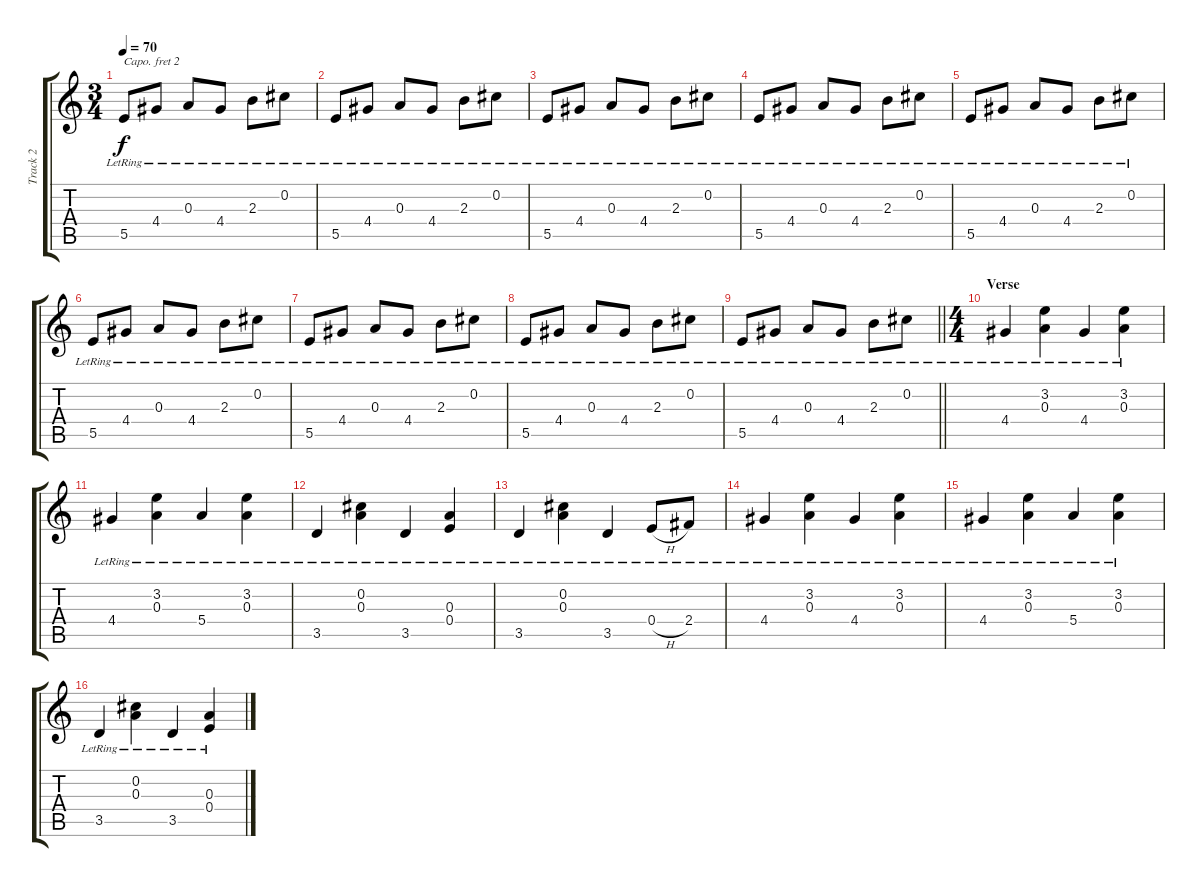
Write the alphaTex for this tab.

\track ("Track 2" "Track 2") {instrument electricguitarjazz}
\staff {score tabs}
\capo 2
\tuning (E4 B3 G3 D3 A2 E2) {hide}
\ts (3 4)
\tempo 70
\clef g2
\ks c
5.5{lr}.8{dy f} 4.4{lr}.8 0.3{lr}.8 4.4{lr}.8 2.3{lr}.8 0.2{lr}.8 |
5.5{lr}.8 4.4{lr}.8 0.3{lr}.8 4.4{lr}.8 2.3{lr}.8 0.2{lr}.8 |
5.5{lr}.8 4.4{lr}.8 0.3{lr}.8 4.4{lr}.8 2.3{lr}.8 0.2{lr}.8 |
5.5{lr}.8 4.4{lr}.8 0.3{lr}.8 4.4{lr}.8 2.3{lr}.8 0.2{lr}.8 |
5.5{lr}.8 4.4{lr}.8 0.3{lr}.8 4.4{lr}.8 2.3{lr}.8 0.2{lr}.8 |
5.5{lr}.8 4.4{lr}.8 0.3{lr}.8 4.4{lr}.8 2.3{lr}.8 0.2{lr}.8 |
5.5{lr}.8 4.4{lr}.8 0.3{lr}.8 4.4{lr}.8 2.3{lr}.8 0.2{lr}.8 |
5.5{lr}.8 4.4{lr}.8 0.3{lr}.8 4.4{lr}.8 2.3{lr}.8 0.2{lr}.8 |
\barLineRight lightlight
5.5{lr}.8 4.4{lr}.8 0.3{lr}.8 4.4{lr}.8 2.3{lr}.8 0.2{lr}.8 |
\ts (4 4)
\section ("" "Verse")
4.4{lr}.4 (3.2{lr} 0.3{lr}).4 4.4{lr}.4 (3.2{lr} 0.3{lr}).4 |
4.4{lr}.4 (3.2{lr} 0.3{lr}).4 5.4{lr}.4 (3.2{lr} 0.3{lr}).4 |
3.5{lr}.4 (0.2{lr} 0.3{lr}).4 3.5{lr}.4 (0.3{lr} 0.4{lr}).4 |
3.5{lr}.4 (0.2{lr} 0.3{lr}).4 3.5{lr}.4 0.4{h lr}.8 2.4{lr}.8 |
4.4{lr}.4 (3.2{lr} 0.3{lr}).4 4.4{lr}.4 (3.2{lr} 0.3{lr}).4 |
4.4{lr}.4 (3.2{lr} 0.3{lr}).4 5.4{lr}.4 (3.2{lr} 0.3{lr}).4 |
3.5{lr}.4 (0.2{lr} 0.3{lr}).4 3.5{lr}.4 (0.3{lr} 0.4{lr}).4
